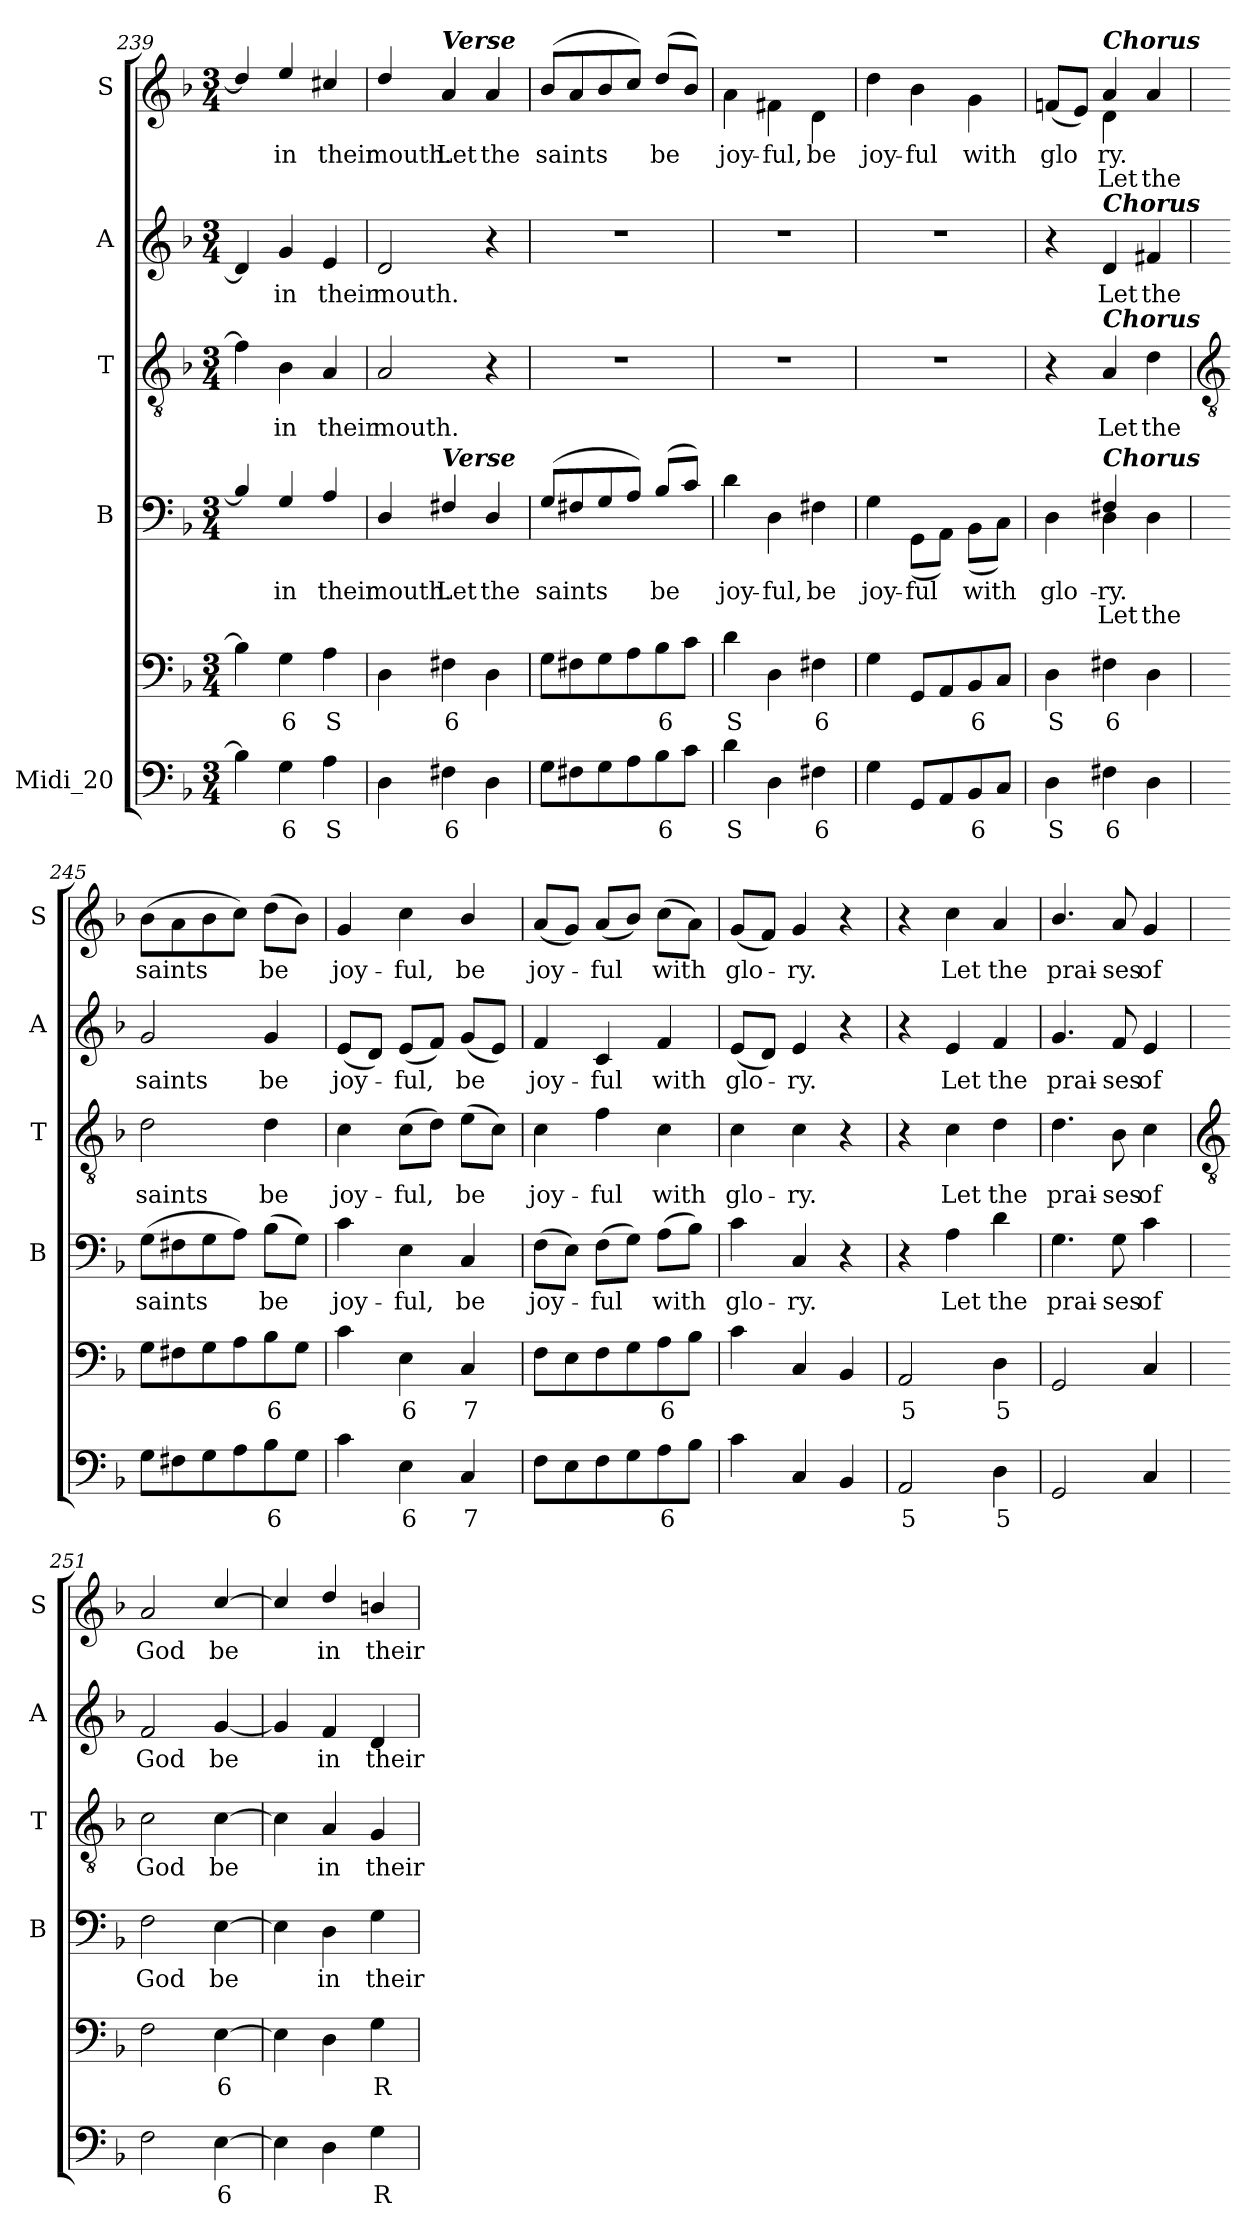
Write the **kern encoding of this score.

**kern	**text	**kern	**text	**kern	**text	**text	**kern	**text	**kern	**text	**kern	**text	**text
*part5	*part5	*part5	*part5	*part4	*part4	*part4	*part3	*part3	*part2	*part2	*part1	*part1	*part1
*staff6	*staff6	*staff5	*staff5	*staff4	*staff4	*staff4	*staff3	*staff3	*staff2	*staff2	*staff1	*staff1	*staff1
*I"Midi_20	*	*	*	*I"B	*	*	*I"T	*	*I"A	*	*I"S	*	*
*	*	*	*	*I'B	*	*	*I'T	*	*I'A	*	*I'S	*	*
!!LO:LB:g=z
*clefF4	*	*clefF4	*	*clefF4	*	*	*clefGv2	*	*clefG2	*	*clefG2	*	*
*k[b-]	*	*k[b-]	*	*k[b-]	*	*	*k[b-]	*	*k[b-]	*	*k[b-]	*	*
*F:	*	*F:	*	*F:	*	*	*F:	*	*F:	*	*F:	*	*
*M3/4	*	*M3/4	*	*M3/4	*	*	*M3/4	*	*M3/4	*	*M3/4	*	*
=239	=239	=239	=239	=239	=239	=239	=239	=239	=239	=239	=239	=239	=239
*	*	*	*	*^	*	*	*	*	*	*	*^	*	*
!	!	!	!	!	!LO:N:vis=1	!	!	!	!	!	!	!	!LO:N:vis=1	!	!
4B-]	.	4B-]	.	4B-]	2.ryy	.	.	4f]	.	4d]	.	4dd]	2.ryy	.	.
!	!LO:LY:b	!	!LO:LY:b	!	!	!LO:LY:b	!	!	!LO:LY:b	!	!LO:LY:b	!	!	!LO:LY:b	!
4G	6	4G	6	4G	.	in	.	4B-	in	4g	in	4ee	.	in	.
!	!LO:LY:b	!	!LO:LY:b	!	!	!LO:LY:b	!	!	!LO:LY:b	!	!LO:LY:b	!	!	!LO:LY:b	!
4A	S	4A	S	4A	.	their	.	4A	their	4e	their	4cc#X	.	their	.
=240	=240	=240	=240	=240	=240	=240	=240	=240	=240	=240	=240	=240	=240	=240	=240
!	!	!	!	!	!LO:N:vis=1	!LO:LY:b	!	!	!LO:LY:b	!	!LO:LY:b	!	!LO:N:vis=1	!LO:LY:b	!
4D	.	4D	.	4D	2.ryy	mouth.	.	2A	mouth.	2d	mouth.	4dd	2.ryy	mouth.	.
!	!	!	!	!	!	!	!	!	!	!	!	!LO:TX:a:Bi:t=Verse	!	!	!
!	!	!	!	!LO:TX:a:Bi:t=Verse	!	!	!	!	!	!	!	!	!	!	!
!	!LO:LY:b	!	!LO:LY:b	!	!	!LO:LY:b	!	!	!	!	!	!	!	!LO:LY:b	!
4F#X	6	4F#X	6	4F#X	.	Let	.	.	.	.	.	4a	.	Let	.
!	!	!	!	!	!	!LO:LY:b	!	!	!	!	!	!	!	!LO:LY:b	!
4D	.	4D	.	4D	.	the	.	4r	.	4r	.	4a	.	the	.
=241	=241	=241	=241	=241	=241	=241	=241	=241	=241	=241	=241	=241	=241	=241	=241
!	!	!	!	!	!LO:N:vis=1	!LO:LY:b	!	!LO:N:vis=1	!	!LO:N:vis=1	!	!	!LO:N:vis=1	!LO:LY:b	!
8GL	.	8GL	.	(>8GL	2.ryy	saints	.	2.r	.	2.r	.	(>8b-L	2.ryy	saints	.
8F#X	.	8F#X	.	8F#X	.	.	.	.	.	.	.	8a	.	.	.
8G	.	8G	.	8G	.	.	.	.	.	.	.	8b-	.	.	.
8A	.	8A	.	8AJ)	.	.	.	.	.	.	.	8ccJ)	.	.	.
!	!LO:LY:b	!	!LO:LY:b	!	!	!LO:LY:b	!	!	!	!	!	!	!	!LO:LY:b	!
8B-	6	8B-	6	(>8B-L	.	be	.	.	.	.	.	(>8ddL	.	be	.
8cJ	.	8cJ	.	8cJ)	.	.	.	.	.	.	.	8b-J)	.	.	.
=242	=242	=242	=242	=242	=242	=242	=242	=242	=242	=242	=242	=242	=242	=242	=242
!	!LO:LY:b	!	!LO:LY:b	!LO:N:vis=1	!	!LO:LY:b	!	!LO:N:vis=1	!	!LO:N:vis=1	!	!LO:N:vis=1	!	!LO:LY:b	!
4d	S	4d	S	2.ryy	4d	joy-	.	2.r	.	2.r	.	2.ryy	4a	joy-	.
!	!	!	!	!	!	!LO:LY:b	!	!	!	!	!	!	!	!LO:LY:b	!
4D	.	4D	.	.	4D	-ful,	.	.	.	.	.	.	4f#X	-ful,	.
!	!LO:LY:b	!	!LO:LY:b	!	!	!LO:LY:b	!	!	!	!	!	!	!	!LO:LY:b	!
4F#X	6	4F#X	6	.	4F#X	be	.	.	.	.	.	.	4d	be	.
=243	=243	=243	=243	=243	=243	=243	=243	=243	=243	=243	=243	=243	=243	=243	=243
!	!	!	!	!LO:N:vis=1	!	!LO:LY:b	!	!LO:N:vis=1	!	!LO:N:vis=1	!	!LO:N:vis=1	!	!LO:LY:b	!
4G	.	4G	.	2.ryy	4G	joy-	.	2.r	.	2.r	.	2.ryy	4dd	joy-	.
!	!	!	!	!	!	!LO:LY:b	!	!	!	!	!	!	!	!LO:LY:b	!
8GGL	.	8GGL	.	.	(<8GGL	-ful	.	.	.	.	.	.	4b-	-ful	.
8AA	.	8AA	.	.	8AAJ)	.	.	.	.	.	.	.	.	.	.
!	!LO:LY:b	!	!LO:LY:b	!	!	!LO:LY:b	!	!	!	!	!	!	!	!LO:LY:b	!
8BB-	6	8BB-	6	.	(<8BB-L	with	.	.	.	.	.	.	4g	with	.
8CJ	.	8CJ	.	.	8CJ)	.	.	.	.	.	.	.	.	.	.
=244	=244	=244	=244	=244	=244	=244	=244	=244	=244	=244	=244	=244	=244	=244	=244
!	!LO:LY:b	!	!LO:LY:b	!	!	!LO:LY:b	!	!	!	!	!	!	!	!LO:LY:b	!
4D	S	4D	S	4ryy	4D	glo-	.	4r	.	4r	.	4ryy	(<8fnL	glo	.
.	.	.	.	.	.	.	.	.	.	.	.	.	8eJ)	.	.
!	!	!	!	!	!	!	!	!	!	!	!	!LO:TX:a:Bi:t=Chorus	!	!	!
!	!	!	!	!	!	!	!	!	!	!LO:TX:a:Bi:t=Chorus	!	!	!	!	!
!	!	!	!	!	!	!	!	!LO:TX:a:Bi:t=Chorus	!	!	!	!	!	!	!
!	!	!	!	!LO:TX:a:Bi:t=Chorus	!	!	!	!	!	!	!	!	!	!	!
!	!LO:LY:b	!	!LO:LY:b	!	!	!	!LO:LY:b	!	!	!	!	!	!	!	!
!	!	!	!	!	!	!LO:LY:b	!	!	!LO:LY:b	!	!LO:LY:b	!	!	!	!LO:LY:b
!	!	!	!	!	!	!	!	!	!	!	!	!	!	!LO:LY:b	!
4F#X	6	4F#X	6	4F#X/	4D	-ry.	Let	4A	Let	4d	Let	4a/	4d\	ry.	Let
!	!	!	!	!	!	!	!LO:LY:b	!	!LO:LY:b	!	!LO:LY:b	!	!	!	!LO:LY:b
4D	.	4D	.	4D	4ryy	.	the	4d	the	4f#X	the	4a	4ryy	.	the
*	*	*	*	*v	*v	*	*	*	*	*	*	*v	*v	*	*
!!LO:LB:g=z
=245	=245	=245	=245	=245	=245	=245	=245	=245	=245	=245	=245	=245	=245
*	*	*	*	*	*	*	*clefGv2	*	*	*	*	*	*
*	*	*	*	*^	*	*	*	*	*	*	*^	*	*
!	!	!	!	!	!	!LO:LY:b	!	!	!LO:LY:b	!	!LO:LY:b	!	!	!LO:LY:b	!
*	*	*	*	*v	*v	*	*	*	*	*	*	*v	*v	*	*
8GL	.	8GL	.	(>8GL	saints	.	2d	saints	2g	saints	(>8b-L	saints	.
8F#X	.	8F#X	.	8F#X	.	.	.	.	.	.	8a	.	.
8G	.	8G	.	8G	.	.	.	.	.	.	8b-	.	.
8A	.	8A	.	8AJ)	.	.	.	.	.	.	8ccJ)	.	.
!	!LO:LY:b	!	!LO:LY:b	!	!LO:LY:b	!	!	!LO:LY:b	!	!LO:LY:b	!	!LO:LY:b	!
8B-	6	8B-	6	(>8B-L	be	.	4d	be	4g	be	(>8ddL	be	.
8GJ	.	8GJ	.	8GJ)	.	.	.	.	.	.	8b-J)	.	.
=246	=246	=246	=246	=246	=246	=246	=246	=246	=246	=246	=246	=246	=246
!	!	!	!	!	!LO:LY:b	!	!	!LO:LY:b	!	!LO:LY:b	!	!LO:LY:b	!
4c	.	4c	.	4c	joy-	.	4c	joy-	(<8eL	joy-	4g	joy-	.
.	.	.	.	.	.	.	.	.	8dJ)	.	.	.	.
!	!LO:LY:b	!	!LO:LY:b	!	!LO:LY:b	!	!	!LO:LY:b	!	!LO:LY:b	!	!LO:LY:b	!
4E	6	4E	6	4E	-ful,	.	(>8cL	-ful,	(<8eL	ful,	4cc	-ful,	.
.	.	.	.	.	.	.	8dJ)	.	8fJ)	.	.	.	.
!	!LO:LY:b	!	!LO:LY:b	!	!LO:LY:b	!	!	!LO:LY:b	!	!LO:LY:b	!	!LO:LY:b	!
4C	7	4C	7	4C	be	.	(>8eL	be	(<8gL	be	4b-/	be	.
.	.	.	.	.	.	.	8cJ)	.	8eJ)	.	.	.	.
=247	=247	=247	=247	=247	=247	=247	=247	=247	=247	=247	=247	=247	=247
!	!	!	!	!	!LO:LY:b	!	!	!LO:LY:b	!	!LO:LY:b	!	!LO:LY:b	!
8FL	.	8FL	.	(>8FL	joy-	.	4c	joy-	4f	joy-	(<8aL	joy-	.
8E	.	8E	.	8EJ)	.	.	.	.	.	.	8gJ)	.	.
!	!	!	!	!	!LO:LY:b	!	!	!LO:LY:b	!	!LO:LY:b	!	!LO:LY:b	!
8F	.	8F	.	(>8FL	ful	.	4f	-ful	4c	-ful	(<8aL	ful	.
8G	.	8G	.	8GJ)	.	.	.	.	.	.	8b-J)	.	.
!	!LO:LY:b	!	!LO:LY:b	!	!LO:LY:b	!	!	!LO:LY:b	!	!LO:LY:b	!	!LO:LY:b	!
8A	6	8A	6	(>8AL	with	.	4c	with	4f	with	(>8ccL	with	.
8B-J	.	8B-J	.	8B-J)	.	.	.	.	.	.	8aJ)	.	.
=248	=248	=248	=248	=248	=248	=248	=248	=248	=248	=248	=248	=248	=248
!	!	!	!	!	!LO:LY:b	!	!	!LO:LY:b	!	!LO:LY:b	!	!LO:LY:b	!
4c	.	4c	.	4c	glo-	.	4c	glo-	(<8eL	glo-	(<8gL	glo-	.
.	.	.	.	.	.	.	.	.	8dJ)	.	8fJ)	.	.
!	!	!	!	!	!LO:LY:b	!	!	!LO:LY:b	!	!LO:LY:b	!	!LO:LY:b	!
4C	.	4C	.	4C	-ry.	.	4c	-ry.	4e	ry.	4g	ry.	.
4BB-	.	4BB-	.	4r	.	.	4r	.	4r	.	4r	.	.
=249	=249	=249	=249	=249	=249	=249	=249	=249	=249	=249	=249	=249	=249
!	!LO:LY:b	!	!LO:LY:b	!	!	!	!	!	!	!	!	!	!
2AA	5	2AA	5	4r	.	.	4r	.	4r	.	4r	.	.
!	!	!	!	!	!LO:LY:b	!	!	!LO:LY:b	!	!LO:LY:b	!	!LO:LY:b	!
.	.	.	.	4A	Let	.	4c	Let	4e	Let	4cc	Let	.
!	!LO:LY:b	!	!LO:LY:b	!	!LO:LY:b	!	!	!LO:LY:b	!	!LO:LY:b	!	!LO:LY:b	!
4D	5	4D	5	4d	the	.	4d	the	4f	the	4a	the	.
=250	=250	=250	=250	=250	=250	=250	=250	=250	=250	=250	=250	=250	=250
!	!	!	!	!	!LO:LY:b	!	!	!LO:LY:b	!	!LO:LY:b	!	!LO:LY:b	!
2GG	.	2GG	.	4.G	prai-	.	4.d	prai-	4.g	prai-	4.b-/	prai-	.
!	!	!	!	!	!LO:LY:b	!	!	!LO:LY:b	!	!LO:LY:b	!	!LO:LY:b	!
.	.	.	.	8G	-ses	.	8B-	-ses	8f	-ses	8a	-ses	.
!	!	!	!	!	!LO:LY:b	!	!	!LO:LY:b	!	!LO:LY:b	!	!LO:LY:b	!
4C	.	4C	.	4c	of	.	4c	of	4e	of	4g	of	.
!!LO:LB:g=z
=251	=251	=251	=251	=251	=251	=251	=251	=251	=251	=251	=251	=251	=251
*	*	*	*	*	*	*	*clefGv2	*	*	*	*	*	*
*	*	*	*	*	*	*	*	*	*	*	*^	*	*
!	!	!	!	!	!LO:LY:b	!	!	!LO:LY:b	!	!LO:LY:b	!	!LO:N:vis=1	!LO:LY:b	!
2F	.	2F	.	2F	God	.	2c	God	2f	God	2a	2.ryy	God	.
!	!LO:LY:b	!	!LO:LY:b	!	!LO:LY:b	!	!	!LO:LY:b	!	!LO:LY:b	!	!	!LO:LY:b	!
[4E	6	[4E	6	[4E	be	.	[4c	be	[4g	be	[4cc	.	be	.
=252	=252	=252	=252	=252	=252	=252	=252	=252	=252	=252	=252	=252	=252	=252
!	!	!	!	!	!	!	!	!	!	!	!	!LO:N:vis=1	!	!
4E]	.	4E]	.	4E]	.	.	4c]	.	4g]	.	4cc]	2.ryy	.	.
!	!	!	!	!	!LO:LY:b	!	!	!LO:LY:b	!	!LO:LY:b	!	!	!LO:LY:b	!
4D	.	4D	.	4D	in	.	4A	in	4f	in	4dd	.	in	.
!	!LO:LY:b	!	!LO:LY:b	!	!LO:LY:b	!	!	!LO:LY:b	!	!LO:LY:b	!	!	!LO:LY:b	!
4G	R	4G	R	4G	their	.	4G	their	4d	their	4bn	.	their	.
*	*	*	*	*	*	*	*	*	*	*	*v	*v	*	*
=	=	=	=	=	=	=	=	=	=	=	=	=	=
*-	*-	*-	*-	*-	*-	*-	*-	*-	*-	*-	*-	*-	*-
